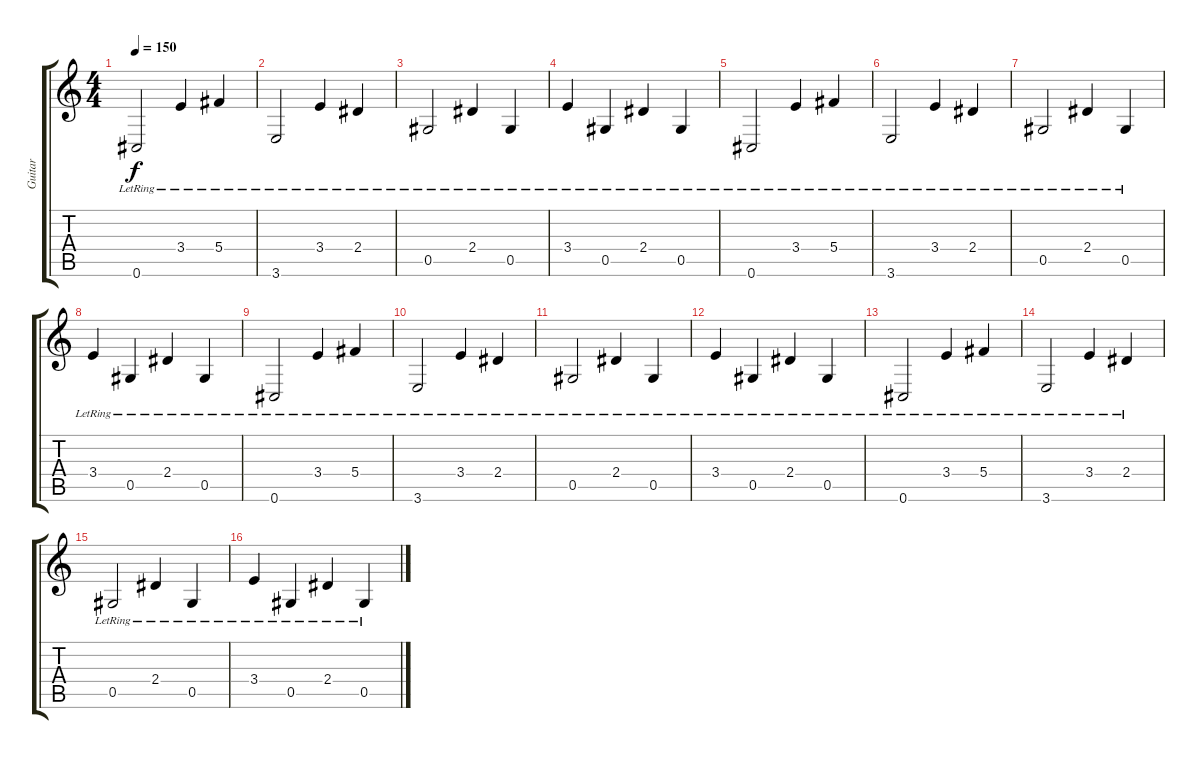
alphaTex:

\track ("Guitar" "Guitar") {instrument electricguitarclean}
\staff {score tabs}
\tuning (Eb4 Bb3 Gb3 Db3 Ab2 Db2) {hide}
\ts (4 4)
\tempo 150
\clef g2
\ks c
0.6{lr}.2{dy f} 3.4{lr}.4 5.4{lr}.4 |
3.6{lr}.2 3.4{lr}.4 2.4{lr}.4 |
0.5{lr}.2 2.4{lr}.4 0.5{lr}.4 |
3.4{lr}.4 0.5{lr}.4 2.4{lr}.4 0.5{lr}.4 |
0.6{lr}.2 3.4{lr}.4 5.4{lr}.4 |
3.6{lr}.2 3.4{lr}.4 2.4{lr}.4 |
0.5{lr}.2 2.4{lr}.4 0.5{lr}.4 |
3.4{lr}.4 0.5{lr}.4 2.4{lr}.4 0.5{lr}.4 |
0.6{lr}.2 3.4{lr}.4 5.4{lr}.4 |
3.6{lr}.2 3.4{lr}.4 2.4{lr}.4 |
0.5{lr}.2 2.4{lr}.4 0.5{lr}.4 |
3.4{lr}.4 0.5{lr}.4 2.4{lr}.4 0.5{lr}.4 |
0.6{lr}.2 3.4{lr}.4 5.4{lr}.4 |
3.6{lr}.2 3.4{lr}.4 2.4{lr}.4 |
0.5{lr}.2 2.4{lr}.4 0.5{lr}.4 |
3.4{lr}.4 0.5{lr}.4 2.4{lr}.4 0.5{lr}.4
